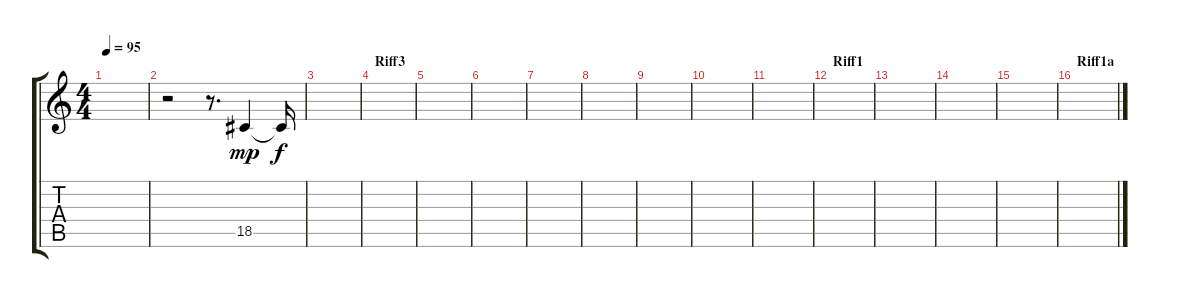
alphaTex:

\track "" {instrument pad2warm}
\staff {score tabs}
\tuning (D4 A3 F3 C3 G2 C2) {hide}
\ts (4 4)
\tempo 95
\clef g2
\ks c
|
r.2 r.8{d} 18.5.4{dy mp instrument vibraphone} 18.5{t}.16{dy f} |
|
\section ("" "Riff3")
|
|
|
|
|
|
|
|
\section ("" "Riff1")
|
|
|
|
\section ("" "Riff1a")
